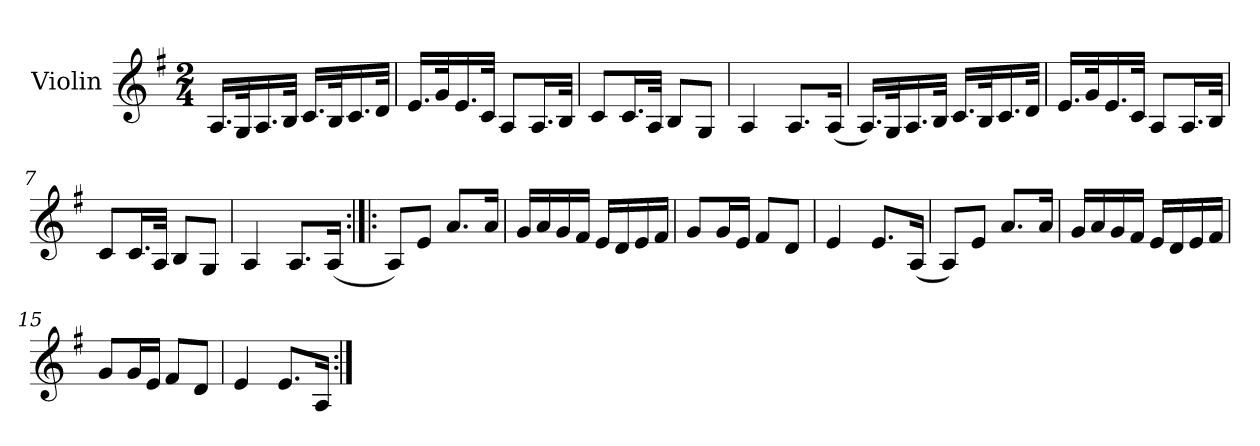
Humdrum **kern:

**kern
*part1
*staff1
*I"Violin
*I'Vln.
*clefG2
*k[f#]
*M2/4
=1
16.A/LL
32G/K
16.A/
32B/JJk
16.c/LL
32B/K
16.c/
32d/JJk
=2
16.e/LL
32g/K
16.e/
32c/JJk
8A/L
16.A/L
32B/JJk
=3
8c/L
16.c/L
32A/JJk
8B/L
8G/J
=4
4A/
8.A/L
(16A/Jk
!!LO:LB:g=z
=5
16.A/LL)
32G/K
16.A/
32B/JJk
16.c/LL
32B/K
16.c/
32d/JJk
=6
16.e/LL
32g/K
16.e/
32c/JJk
8A/L
16.A/L
32B/JJk
=7
8c/L
16.c/L
32A/JJk
8B/L
8G/J
=8
4A/
8.A/L
(16A/Jk
!!LO:LB:g=z
=9:|!|:
8A/L)
8e/J
8.a/L
16a/Jk
=10
16g/LL
16a/
16g/
16f#/JJ
16e/LL
16d/
16e/
16f#/JJ
=11
8g/L
16g/L
16e/JJ
8f#/L
8d/J
=12
4e/
8.e/L
(16A/Jk
!!LO:LB:g=z
=13
8A/L)
8e/J
8.a/L
16a/Jk
=14
16g/LL
16a/
16g/
16f#/JJ
16e/LL
16d/
16e/
16f#/JJ
=15
8g/L
16g/L
16e/JJ
8f#/L
8d/J
=16
4e/
8.e/L
16A/Jk
=:|!
*-
